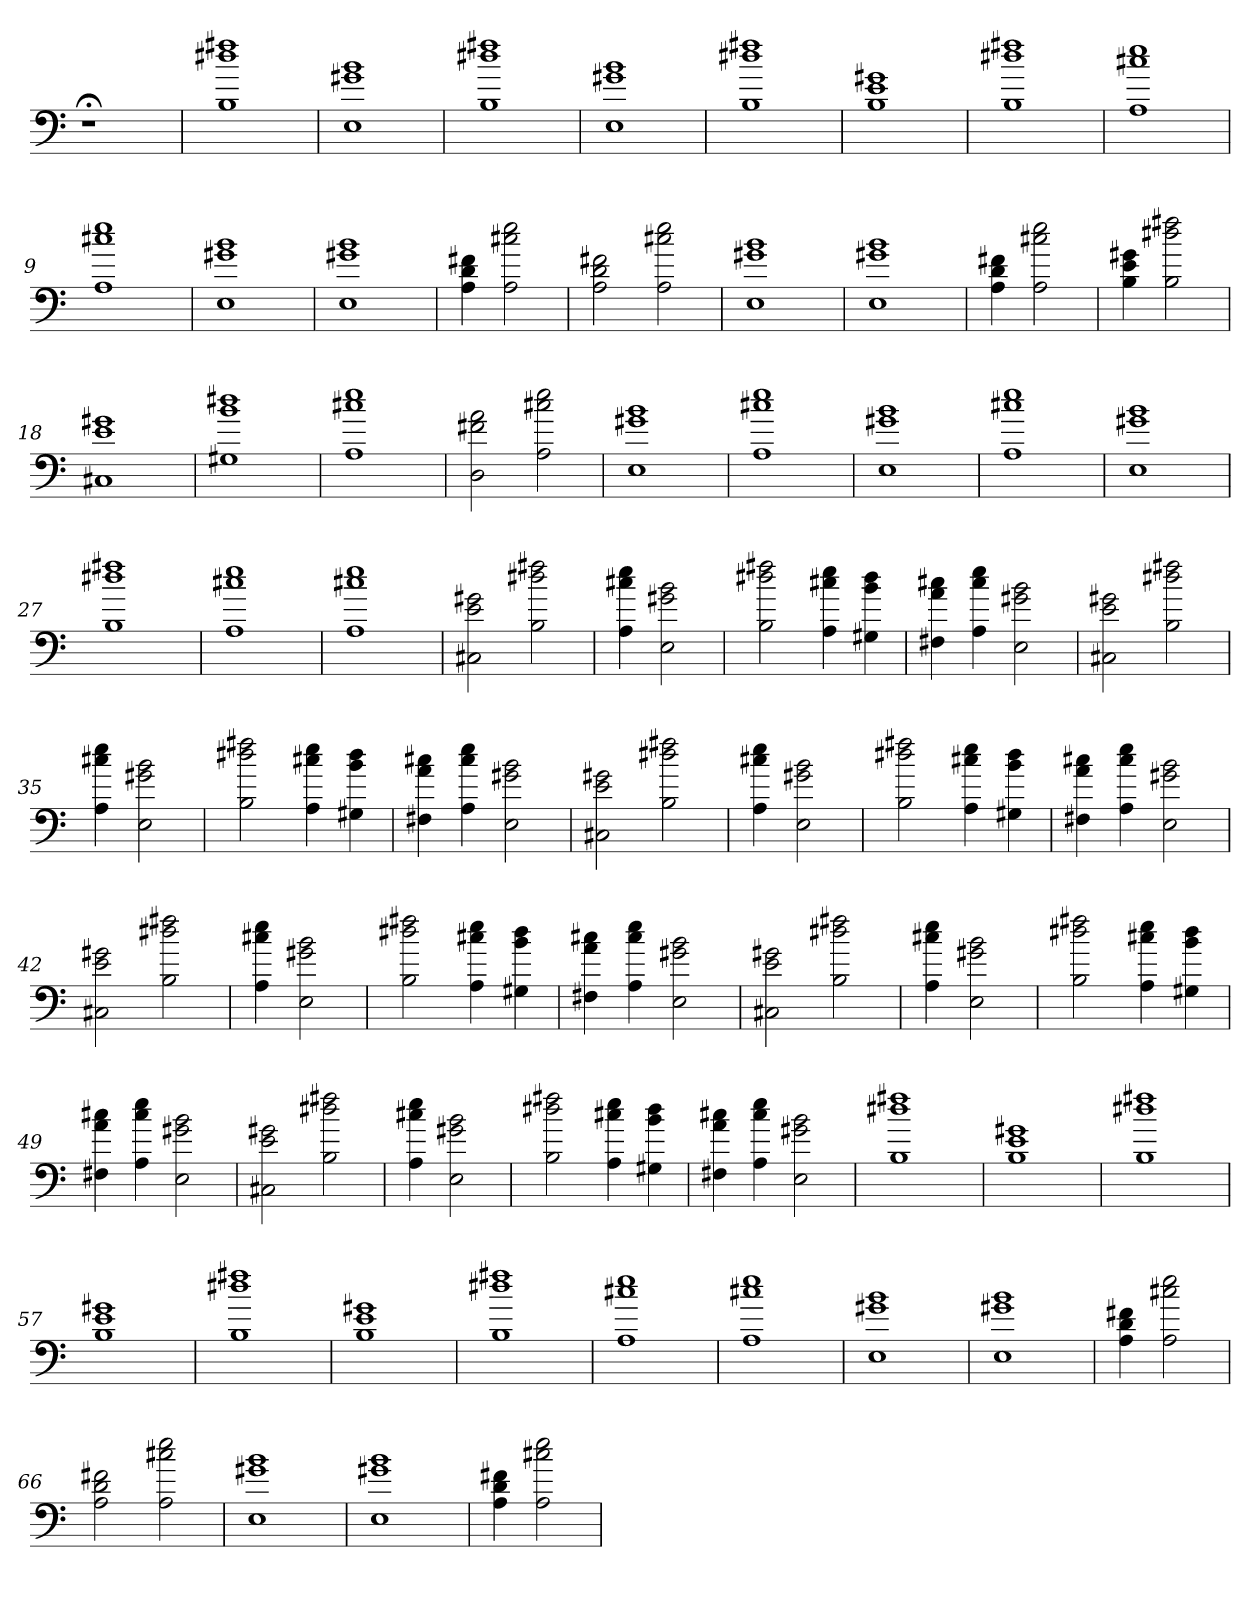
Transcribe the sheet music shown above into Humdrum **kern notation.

**kern
*part1
*staff1
=
1r;<
=1
1B 1dd#X 1ff#X
=2
1E 1g#X 1b
=3
1B 1dd#X 1ff#X
=4
1E 1g#X 1b
=5
1B 1dd#X 1ff#X
=6
1B 1e 1g#X
=7
1B 1dd#X 1ff#X
=8
1A 1cc#X 1ee
=9
1A 1cc#X 1ee
=10
1E 1g#X 1b
=11
1E 1g#X 1b
=12
4A 4d 4f#X
2A 2cc#X 2ee
=13
2A 2d 2f#X
2A 2cc#X 2ee
=14
1E 1g#X 1b
=15
1E 1g#X 1b
=16
4A 4d 4f#X
2A 2cc#X 2ee
=17
4B 4e 4g#X
2B 2dd#X 2ff#X
=18
1C#X 1e 1g#X
=19
1G#X 1b 1dd#X
=20
1A 1cc#X 1ee
=21
2D 2f#X 2a
2A 2cc#X 2ee
=22
1E 1g#X 1b
=23
1A 1cc#X 1ee
=24
1E 1g#X 1b
=25
1A 1cc#X 1ee
=26
1E 1g#X 1b
=27
1B 1dd#X 1ff#X
=28
1A 1cc#X 1ee
=29
1A 1cc#X 1ee
=30
2C#X 2e 2g#X
2B 2dd#X 2ff#X
=31
4A 4cc#X 4ee
2E 2g#X 2b
=32
2B 2dd#X 2ff#X
4A 4cc#X 4ee
4G#X 4b 4dd#
=33
4F#X 4a 4cc#X
4A 4cc# 4ee
2E 2g#X 2b
=34
2C#X 2e 2g#X
2B 2dd#X 2ff#X
=35
4A 4cc#X 4ee
2E 2g#X 2b
=36
2B 2dd#X 2ff#X
4A 4cc#X 4ee
4G#X 4b 4dd#
=37
4F#X 4a 4cc#X
4A 4cc# 4ee
2E 2g#X 2b
=38
2C#X 2e 2g#X
2B 2dd#X 2ff#X
=39
4A 4cc#X 4ee
2E 2g#X 2b
=40
2B 2dd#X 2ff#X
4A 4cc#X 4ee
4G#X 4b 4dd#
=41
4F#X 4a 4cc#X
4A 4cc# 4ee
2E 2g#X 2b
=42
2C#X 2e 2g#X
2B 2dd#X 2ff#X
=43
4A 4cc#X 4ee
2E 2g#X 2b
=44
2B 2dd#X 2ff#X
4A 4cc#X 4ee
4G#X 4b 4dd#
=45
4F#X 4a 4cc#X
4A 4cc# 4ee
2E 2g#X 2b
=46
2C#X 2e 2g#X
2B 2dd#X 2ff#X
=47
4A 4cc#X 4ee
2E 2g#X 2b
=48
2B 2dd#X 2ff#X
4A 4cc#X 4ee
4G#X 4b 4dd#
=49
4F#X 4a 4cc#X
4A 4cc# 4ee
2E 2g#X 2b
=50
2C#X 2e 2g#X
2B 2dd#X 2ff#X
=51
4A 4cc#X 4ee
2E 2g#X 2b
=52
2B 2dd#X 2ff#X
4A 4cc#X 4ee
4G#X 4b 4dd#
=53
4F#X 4a 4cc#X
4A 4cc# 4ee
2E 2g#X 2b
=54
1B 1dd#X 1ff#X
=55
1B 1e 1g#X
=56
1B 1dd#X 1ff#X
=57
1B 1e 1g#X
=58
1B 1dd#X 1ff#X
=59
1B 1e 1g#X
=60
1B 1dd#X 1ff#X
=61
1A 1cc#X 1ee
=62
1A 1cc#X 1ee
=63
1E 1g#X 1b
=64
1E 1g#X 1b
=65
4A 4d 4f#X
2A 2cc#X 2ee
=66
2A 2d 2f#X
2A 2cc#X 2ee
=67
1E 1g#X 1b
=68
1E 1g#X 1b
=69
4A 4d 4f#X
2A 2cc#X 2ee
=
*-
